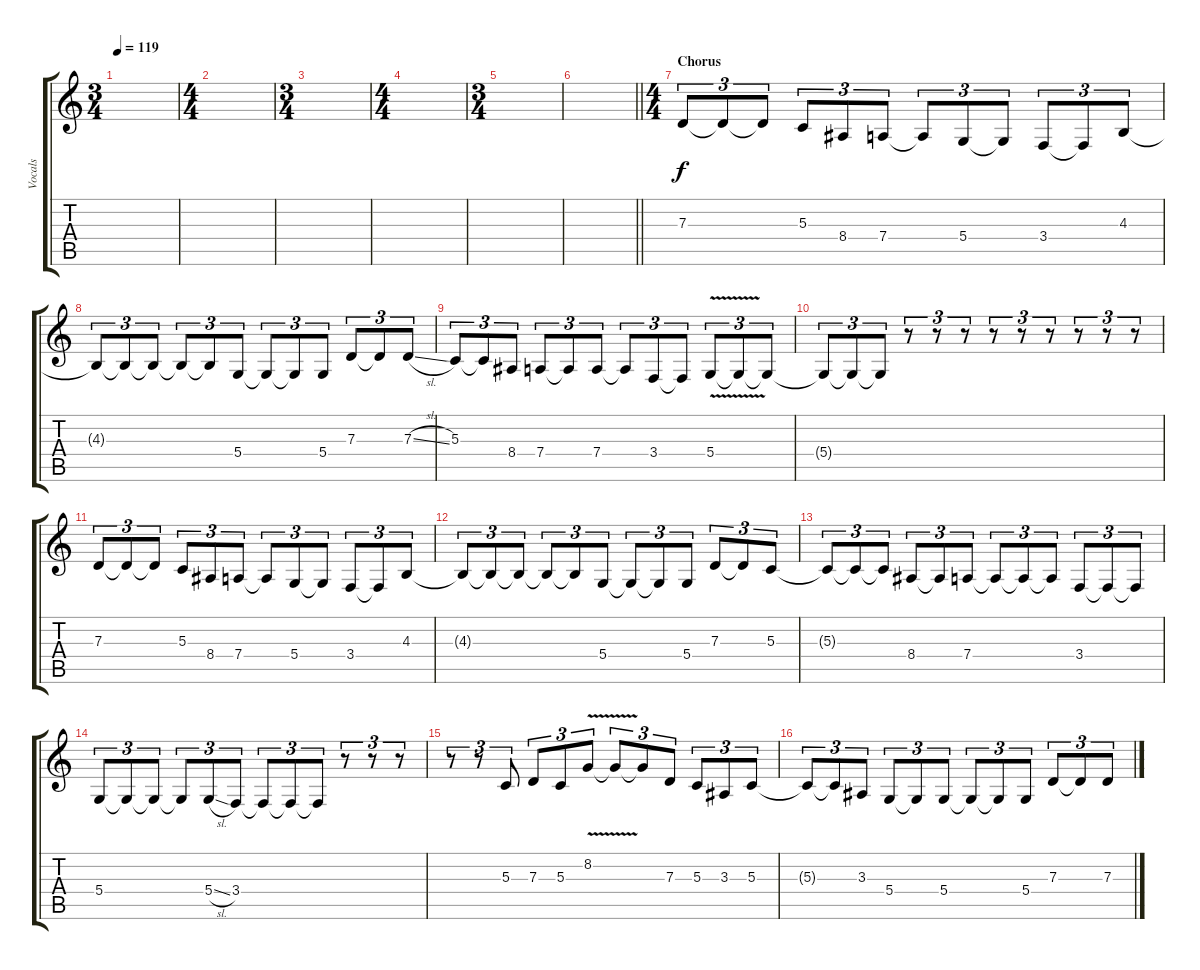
\track ("Vocals" "Vocals") {instrument oboe}
\staff {score tabs}
\tuning (E4 B3 G3 D3 A2 E2) {hide}
\ts (3 4)
\tempo 119
\clef g2
\ks c
|
\ts (4 4)
|
\ts (3 4)
|
\ts (4 4)
|
\ts (3 4)
|
\barLineRight lightlight
|
\ts (4 4)
\section ("" "Chorus")
7.3.8{tu (3 2)} 7.3{t}.8{tu (3 2)} 7.3{t}.8{tu (3 2)} 5.3.8{tu (3 2)} 8.4.8{tu (3 2)} 7.4.8{tu (3 2)} 7.4{t}.8{tu (3 2)} 5.4.8{tu (3 2)} 5.4{t}.8{tu (3 2)} 3.4.8{tu (3 2)} 3.4{t}.8{tu (3 2)} 4.3.8{tu (3 2)} |
4.3{t}.8{tu (3 2)} 4.3{t}.8{tu (3 2)} 4.3{t}.8{tu (3 2)} 4.3{t}.8{tu (3 2)} 4.3{t}.8{tu (3 2)} 5.4.8{tu (3 2)} 5.4{t}.8{tu (3 2)} 5.4{t}.8{tu (3 2)} 5.4.8{tu (3 2)} 7.3.8{tu (3 2)} 7.3{t}.8{tu (3 2)} 7.3{sl}.8{tu (3 2)} |
5.3.8{tu (3 2)} 5.3{t}.8{tu (3 2)} 8.4.8{tu (3 2)} 7.4.8{tu (3 2)} 7.4{t}.8{tu (3 2)} 7.4.8{tu (3 2)} 7.4{t}.8{tu (3 2)} 3.4.8{tu (3 2)} 3.4{t}.8{tu (3 2)} 5.4{v}.8{tu (3 2)} 5.4{t}.8{tu (3 2)} 5.4{t}.8{tu (3 2)} |
5.4{t}.8{tu (3 2)} 5.4{t}.8{tu (3 2)} 5.4{t}.8{tu (3 2)} r.8{tu (3 2)} r.8{tu (3 2)} r.8{tu (3 2)} r.8{tu (3 2)} r.8{tu (3 2)} r.8{tu (3 2)} r.8{tu (3 2)} r.8{tu (3 2)} r.8{tu (3 2)} |
7.3.8{tu (3 2)} 7.3{t}.8{tu (3 2)} 7.3{t}.8{tu (3 2)} 5.3.8{tu (3 2)} 8.4.8{tu (3 2)} 7.4.8{tu (3 2)} 7.4{t}.8{tu (3 2)} 5.4.8{tu (3 2)} 5.4{t}.8{tu (3 2)} 3.4.8{tu (3 2)} 3.4{t}.8{tu (3 2)} 4.3.8{tu (3 2)} |
4.3{t}.8{tu (3 2)} 4.3{t}.8{tu (3 2)} 4.3{t}.8{tu (3 2)} 4.3{t}.8{tu (3 2)} 4.3{t}.8{tu (3 2)} 5.4.8{tu (3 2)} 5.4{t}.8{tu (3 2)} 5.4{t}.8{tu (3 2)} 5.4.8{tu (3 2)} 7.3.8{tu (3 2)} 7.3{t}.8{tu (3 2)} 5.3.8{tu (3 2)} |
5.3{t}.8{tu (3 2)} 5.3{t}.8{tu (3 2)} 5.3{t}.8{tu (3 2)} 8.4.8{tu (3 2)} 8.4{t}.8{tu (3 2)} 7.4.8{tu (3 2)} 7.4{t}.8{tu (3 2)} 7.4{t}.8{tu (3 2)} 7.4{t}.8{tu (3 2)} 3.4.8{tu (3 2)} 3.4{t}.8{tu (3 2)} 3.4{t}.8{tu (3 2)} |
5.4.8{tu (3 2)} 5.4{t}.8{tu (3 2)} 5.4{t}.8{tu (3 2)} 5.4{t}.8{tu (3 2)} 5.4{sl}.8{tu (3 2)} 3.4.8{tu (3 2)} 3.4{t}.8{tu (3 2)} 3.4{t}.8{tu (3 2)} 3.4{t}.8{tu (3 2)} r.8{tu (3 2)} r.8{tu (3 2)} r.8{tu (3 2)} |
r.8{tu (3 2)} r.8{tu (3 2)} 5.3.8{tu (3 2)} 7.3.8{tu (3 2)} 5.3.8{tu (3 2)} 8.2{v}.8{tu (3 2)} 8.2{t}.8{tu (3 2)} 8.2{t}.8{tu (3 2)} 7.3.8{tu (3 2)} 5.3.8{tu (3 2)} 3.3.8{tu (3 2)} 5.3.8{tu (3 2)} |
5.3{t}.8{tu (3 2)} 5.3{t}.8{tu (3 2)} 3.3.8{tu (3 2)} 5.4.8{tu (3 2)} 5.4{t}.8{tu (3 2)} 5.4.8{tu (3 2)} 5.4{t}.8{tu (3 2)} 5.4{t}.8{tu (3 2)} 5.4.8{tu (3 2)} 7.3.8{tu (3 2)} 7.3{t}.8{tu (3 2)} 7.3{sl}.8{tu (3 2)}
